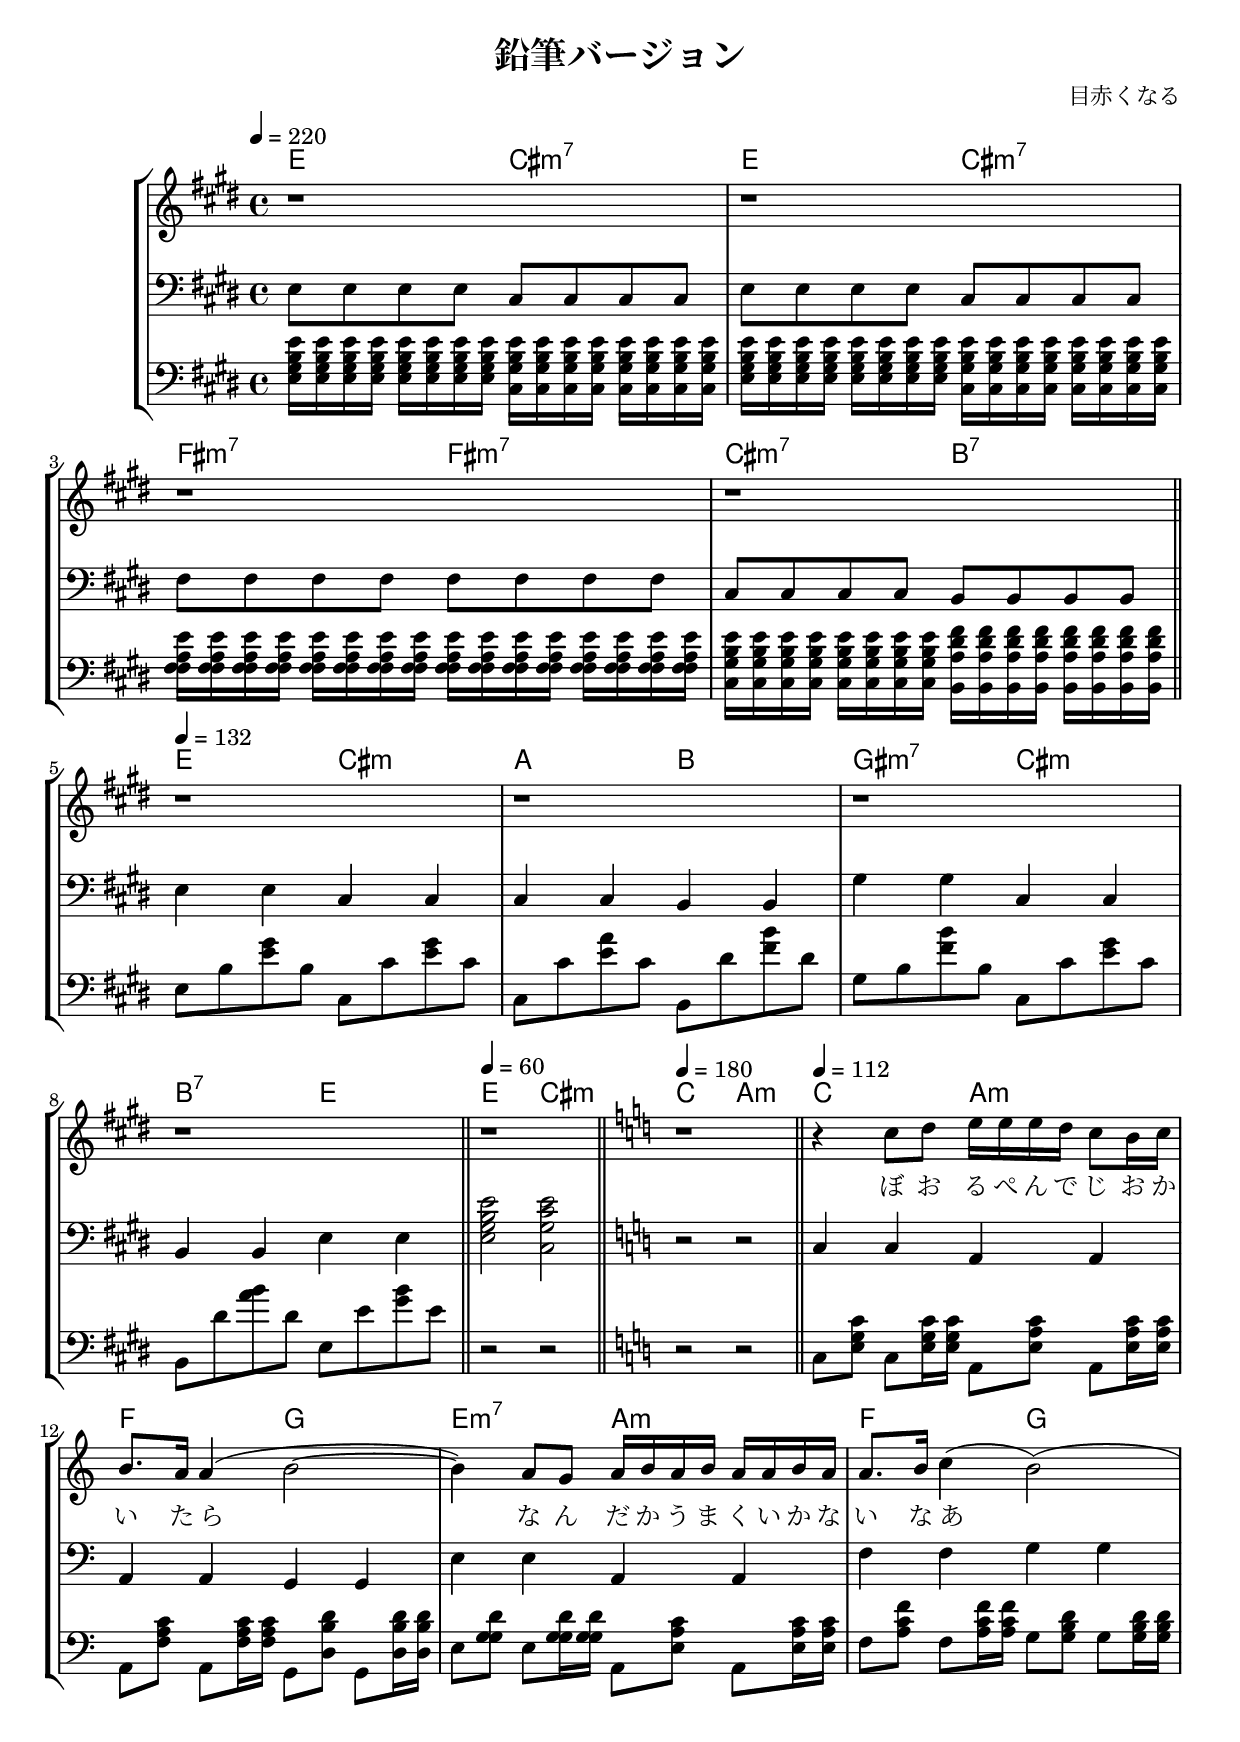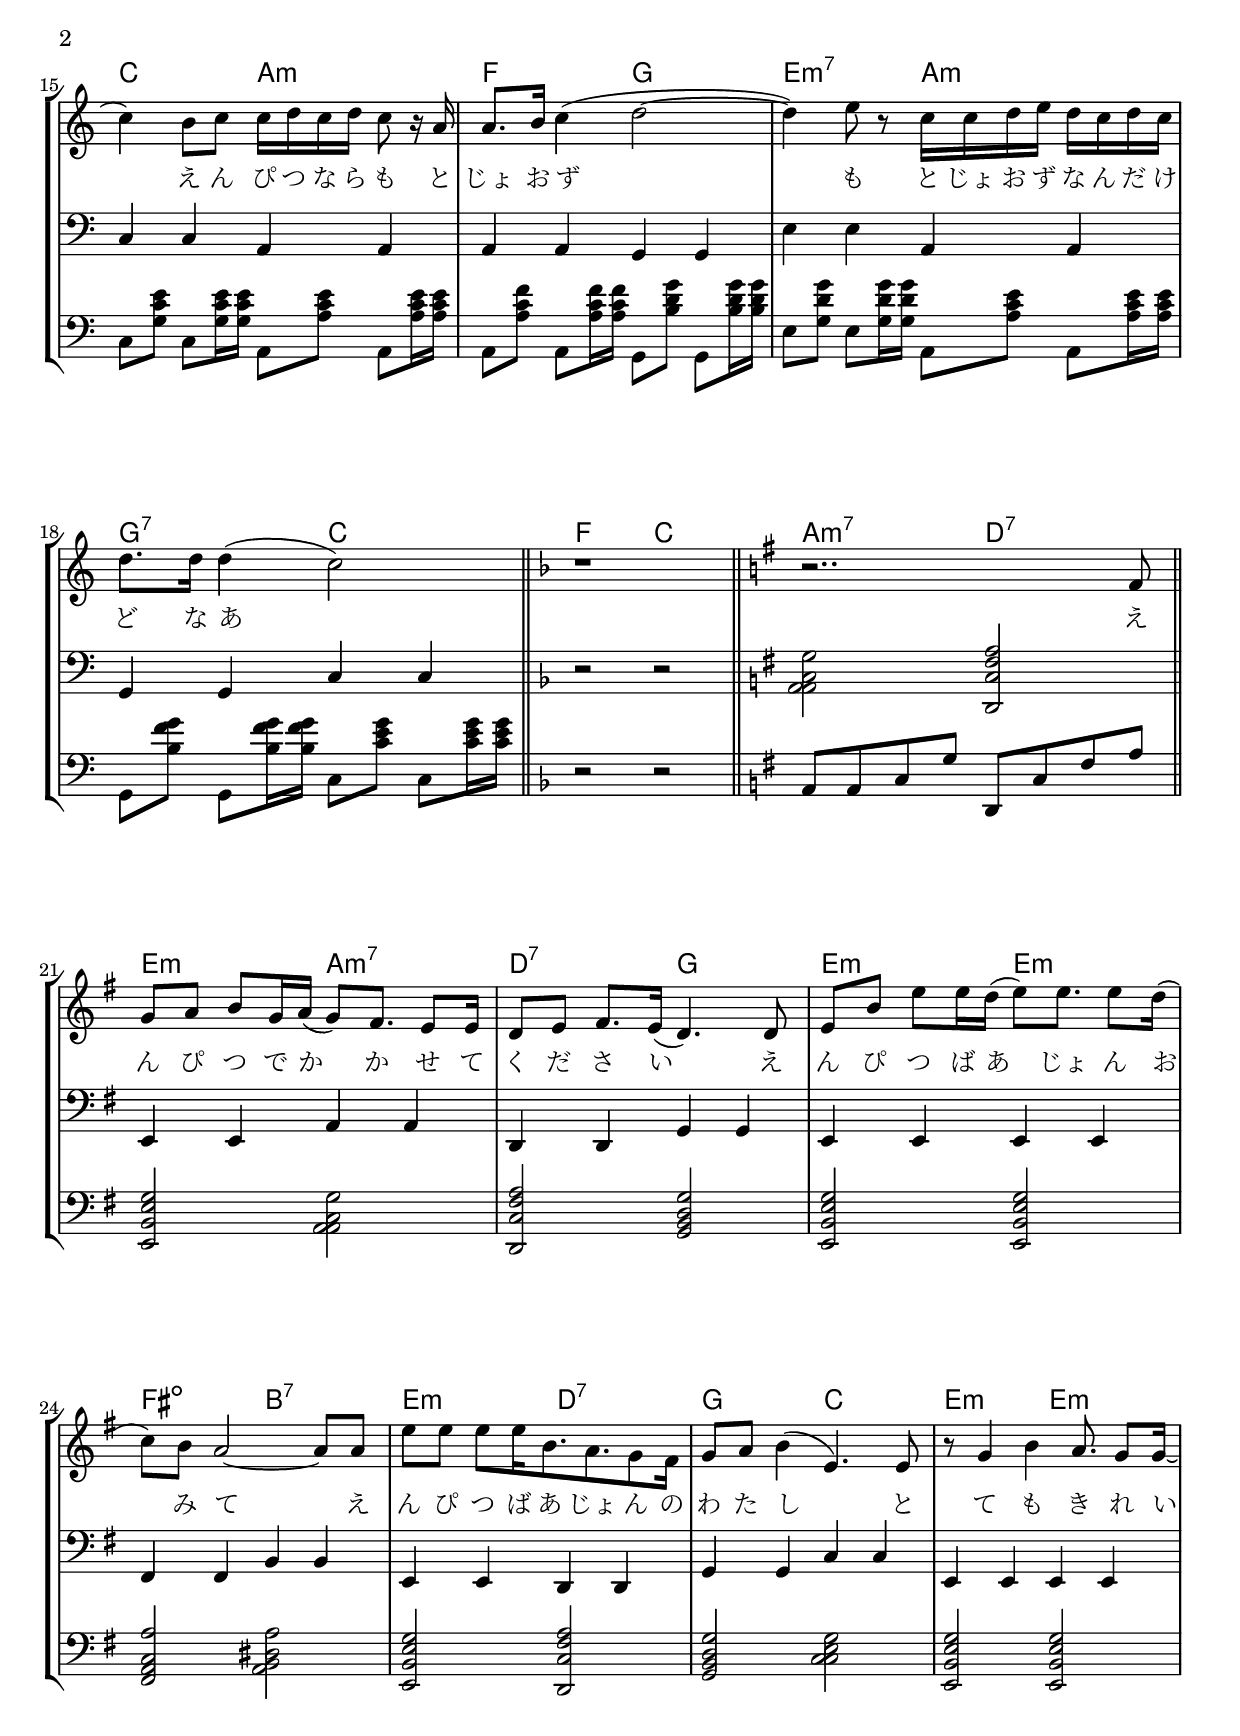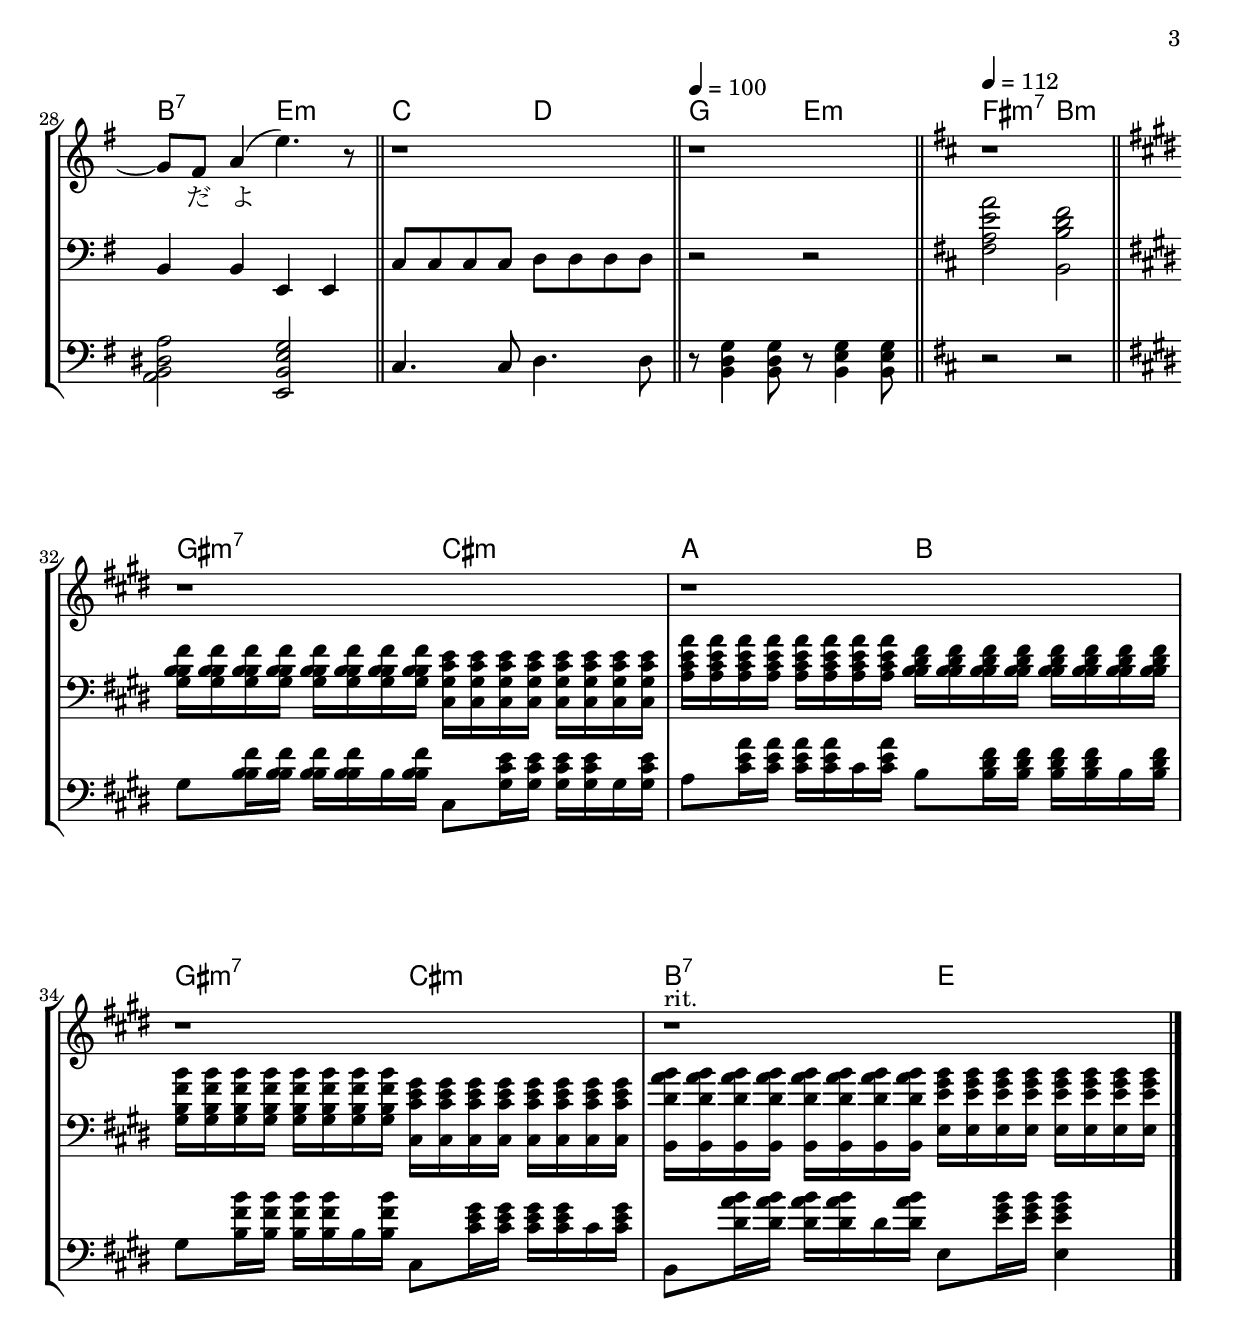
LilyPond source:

\version "2.12.1"

\header {
	title = \markup {鉛筆バージョン}
	composer = \markup \center-column {目赤くなる}
}

harmony = \chordmode {
	e2 cis:min7 e cis:min7 fis:min7 fis:min7 cis:min7 b:7 

	e cis:m a b gis:min7 cis:m b:7 e 

	e cis:m 

	c a:m 

	c a:m f g e:min7 a:m f g c a:m f g e:min7 a:m g:7 c 

	f c 

	a:min7 d:7 

	e:m a:min7 d:7 g e:m e:m fis:dim b:7 e:m d:7 g c e:m e:m b:7 e:m 

	c d 

	g e:m 

	fis:min7 b:m 

	gis:min7 cis:m a b gis:min7 cis:m b:7 e 
}

melody = {
	\key e \major
	\tempo 4 = 220
	r1 | r1 | r1 | r1   
	\tempo 4 = 132
	r1 | r1 | r1 | r1   
	\tempo 4 = 60
	r1   
	\key c \major
	\tempo 4 = 180
	r1   
	\set Staff.midiInstrument = #"fss0.35"
		\tempo 4 = 112
r4 c''8  d''8  e''16  e''16  e''16  d''16  c''8  b'16  c''16 
	b'8.  a'16  a'4  (b'2~ 
	b'4)  a'8  g'8  a'16  b'16  a'16  b'16  a'16  a'16  b'16  a'16 
	a'8.  b'16  c''4  (b'2) 
	(c''4)  b'8  c''8  c''16  d''16  c''16  d''16  c''8  r16  a'16 
	a'8.  b'16  c''4  (d''2~ 
	d''4)  e''8  r8  c''16  c''16  d''16  e''16  d''16  c''16  d''16  c''16 
	d''8.  d''16  d''4  (c''2)
	\key f \major
	r1   
	\key g \major
	r2.. 
	\set Staff.midiInstrument = #"mmi0.34"
	fis'8 
	g'8  a'8  b'8  g'16  a'16  (g'8)  fis'8.  e'8  e'16 
	d'8  e'8  fis'8.  e'16  (d'4.)  d'8 
	e'8  b'8  e''8  e''16  d''16  (e''8)  e''8.  e''8  d''16 
	(c''8)  b'8  a'2~a'8  a'8 
	e''8  e''8  e''8  e''16  b'8.  a'8.  g'8  fis'16 
	g'8  a'8  b'4  (e'4.)  e'8 
	r8  g'4  b'4  a'8.  g'8  g'16~ 
	g'8  fis'8  a'4  (e''4.)  	r8 	r1   
	\tempo 4 = 100
	r1   
	\key d \major
	\tempo 4 = 112
	r1   
	\key e \major
	r1 | r1 | r1 | r1^"rit." \bar "|."
}

words = \lyricmode {
	
	
	
	
	ぼ  お  る  ぺ  ん  で  じ  お  か  い  た  ら  な  ん  だ  か  う  ま  く  い  か  な  い  な  あ  え  ん  ぴ  つ  な  ら  も  と  じょ  お  ず  も  と  じょ  お  ず  な  ん  だ  け  ど  な  あ  
	
	
	え  ん  ぴ  つ  で  か  か  せ  て  く  だ  さ  い  え  ん  ぴ  つ  ば  あ  じょ  ん  お  み  て  え  ん  ぴ  つ  ば  あ  じょ  ん  の  わ  た  し  と  て  も  き  れ  い  だ  よ  
	
	
	
	
}

tempochange = {
	\tempo 4 = 220
	r1 | r1 | r1 | r1 \bar "||"
	\tempo 4 = 132
	r1 | r1 | r1 | r1 \bar "||"
	\tempo 4 = 60
	r1 \bar "||"
	\tempo 4 = 180
	r1 \bar "||"
	\tempo 4 = 112
	r1 | r1 | r1 | r1 | r1 | r1 | r1 | r1 \bar "||"
	\tempo 4 = 112
	r1 \bar "||"
	\tempo 4 = 112
	r1 \bar "||"
	\tempo 4 = 112
	r1 | r1 | r1 | r1 | r1 | r1 | r1 | r1 \bar "||"
	\tempo 4 = 112
	r1 \bar "||"
	\tempo 4 = 100
	r1 \bar "||"
	\tempo 4 = 112
	r1 \bar "||"
	\tempo 4 = 112
	r1 | r1 | r1 | \tempo 4 = 84 r2 \tempo 4 = 74 r2 \bar "|."
}

mainacc = {
	\clef bass
	\set Staff.midiInstrument = #"Flute"
	\key e \major
	\tempo 4 = 220
	e8 e8 e8 e8
	cis8 cis8 cis8 cis8
	e8 e8 e8 e8
	cis8 cis8 cis8 cis8
	fis8 fis8 fis8 fis8
	fis8 fis8 fis8 fis8
	cis8 cis8 cis8 cis8
	b,8 b,8 b,8 b,8
	\bar "||"

	\set Staff.midiInstrument = #"Flute"
	\tempo 4 = 132
	e4 e4
	cis4 cis4
	cis4 cis4
	b,4 b,4
	gis4 gis4
	cis4 cis4
	b,4 b,4
	e4 e4
	\bar "||"

	\set Staff.midiInstrument = #"Lead 1 (square)"
	\tempo 4 = 60
	<e gis b e'>2
	<cis gis cis' e'>2
	\bar "||"

	\set Staff.midiInstrument = #"Acoustic grand"
	\key c \major
	\tempo 4 = 180
	r2
	r2
	\bar "||"

	\set Staff.midiInstrument = #"Flute"
	\tempo 4 = 112
	c4 c4
	a,4 a,4
	a,4 a,4
	g,4 g,4
	e4 e4
	a,4 a,4
	f4 f4
	g4 g4
	c4 c4
	a,4 a,4
	a,4 a,4
	g,4 g,4
	e4 e4
	a,4 a,4
	g,4 g,4
	c4 c4
	\bar "||"

	\set Staff.midiInstrument = #"Acoustic grand"
	\key f \major
	r2
	r2
	\bar "||"

	\set Staff.midiInstrument = #"Lead 1 (square)"
	\key g \major
	<a, a, c g>2
	<d, c fis a>2
	\bar "||"

	\set Staff.midiInstrument = #"Choir Aahs"
	e,4 e,4
	a,4 a,4
	d,4 d,4
	g,4 g,4
	e,4 e,4
	e,4 e,4
	fis,4 fis,4
	b,4 b,4
	e,4 e,4
	d,4 d,4
	g,4 g,4
	c4 c4
	e,4 e,4
	e,4 e,4
	b,4 b,4
	e,4 e,4
	\bar "||"

	\set Staff.midiInstrument = #"Choir Aahs"
	c8 c8 c8 c8
	d8 d8 d8 d8
	\bar "||"

	\set Staff.midiInstrument = #"Acoustic grand"
	\tempo 4 = 100
	r2
	r2
	\bar "||"

	\set Staff.midiInstrument = #"Choir Aahs"
	\key d \major
	\tempo 4 = 112
	<fis a e' a'>2
	<b, b d' fis'>2
	\bar "||"

	\set Staff.midiInstrument = #"Choir Aahs"
	\key e \major
	 <gis b b fis'>16 <gis b b fis'>16 <gis b b fis'>16 <gis b b fis'>16 <gis b b fis'>16 <gis b b fis'>16 <gis b b fis'>16 <gis b b fis'>16
	 <cis gis cis' e'>16 <cis gis cis' e'>16 <cis gis cis' e'>16 <cis gis cis' e'>16 <cis gis cis' e'>16 <cis gis cis' e'>16 <cis gis cis' e'>16 <cis gis cis' e'>16
	 <a cis' e' a'>16 <a cis' e' a'>16 <a cis' e' a'>16 <a cis' e' a'>16 <a cis' e' a'>16 <a cis' e' a'>16 <a cis' e' a'>16 <a cis' e' a'>16
	 <b b dis' fis'>16 <b b dis' fis'>16 <b b dis' fis'>16 <b b dis' fis'>16 <b b dis' fis'>16 <b b dis' fis'>16 <b b dis' fis'>16 <b b dis' fis'>16
	 <gis b fis' b'>16 <gis b fis' b'>16 <gis b fis' b'>16 <gis b fis' b'>16 <gis b fis' b'>16 <gis b fis' b'>16 <gis b fis' b'>16 <gis b fis' b'>16
	 <cis cis' e' gis'>16 <cis cis' e' gis'>16 <cis cis' e' gis'>16 <cis cis' e' gis'>16 <cis cis' e' gis'>16 <cis cis' e' gis'>16 <cis cis' e' gis'>16 <cis cis' e' gis'>16
	 <b, dis' a' b'>16 <b, dis' a' b'>16 <b, dis' a' b'>16 <b, dis' a' b'>16 <b, dis' a' b'>16 <b, dis' a' b'>16 <b, dis' a' b'>16 <b, dis' a' b'>16
	 <e e' gis' b'>16 <e e' gis' b'>16 <e e' gis' b'>16 <e e' gis' b'>16 <e e' gis' b'>16 <e e' gis' b'>16 <e e' gis' b'>16 <e e' gis' b'>16
	\bar "|."
}

subacc = {
	\clef bass
	\set Staff.midiInstrument = #"Church organ"
	\key e \major
	\tempo 4 = 220
	<e gis b e'>16 <e gis b e'>16 <e gis b e'>16 <e gis b e'>16 <e gis b e'>16 <e gis b e'>16 <e gis b e'>16 <e gis b e'>16
	 <cis gis b e'>16 <cis gis b e'>16 <cis gis b e'>16 <cis gis b e'>16 <cis gis b e'>16 <cis gis b e'>16 <cis gis b e'>16 <cis gis b e'>16
	 <e gis b e'>16 <e gis b e'>16 <e gis b e'>16 <e gis b e'>16 <e gis b e'>16 <e gis b e'>16 <e gis b e'>16 <e gis b e'>16
	 <cis gis b e'>16 <cis gis b e'>16 <cis gis b e'>16 <cis gis b e'>16 <cis gis b e'>16 <cis gis b e'>16 <cis gis b e'>16 <cis gis b e'>16
	 <fis fis a e'>16 <fis fis a e'>16 <fis fis a e'>16 <fis fis a e'>16 <fis fis a e'>16 <fis fis a e'>16 <fis fis a e'>16 <fis fis a e'>16
	 <fis fis a e'>16 <fis fis a e'>16 <fis fis a e'>16 <fis fis a e'>16 <fis fis a e'>16 <fis fis a e'>16 <fis fis a e'>16 <fis fis a e'>16
	 <cis gis b e'>16 <cis gis b e'>16 <cis gis b e'>16 <cis gis b e'>16 <cis gis b e'>16 <cis gis b e'>16 <cis gis b e'>16 <cis gis b e'>16
	 <b, a dis' fis'>16 <b, a dis' fis'>16 <b, a dis' fis'>16 <b, a dis' fis'>16 <b, a dis' fis'>16 <b, a dis' fis'>16 <b, a dis' fis'>16 <b, a dis' fis'>16
	\bar "||"

	\set Staff.midiInstrument = #"Church organ"
	\tempo 4 = 132
	e8 b <e' gis'> b
	cis8 cis' <e' gis'> cis'
	cis8 cis' <e' a'> cis'
	b,8 dis' <fis' b'> dis'
	gis8 b <fis' b'> b
	cis8 cis' <e' gis'> cis'
	b,8 dis' <a' b'> dis'
	e8 e' <gis' b'> e'
	\bar "||"

	\set Staff.midiInstrument = #"Acoustic grand"
	\tempo 4 = 60
	r2
	r2
	\bar "||"

	\set Staff.midiInstrument = #"Acoustic grand"
	\key c \major
	\tempo 4 = 180
	r2
	r2
	\bar "||"

	\set Staff.midiInstrument = #"Church organ"
	\tempo 4 = 112
	c8 <e g c'> c <e g c'>16 <e g c'>
	a,8 <e a c'> a, <e a c'>16 <e a c'>
	a,8 <f a c'> a, <f a c'>16 <f a c'>
	g,8 <d b d'> g, <d b d'>16 <d b d'>
	e8 <g g d'> e <g g d'>16 <g g d'>
	a,8 <e a c'> a, <e a c'>16 <e a c'>
	f8 <a c' f'> f <a c' f'>16 <a c' f'>
	g8 <g b d'> g <g b d'>16 <g b d'>
	c8 <g c' e'> c <g c' e'>16 <g c' e'>
	a,8 <a c' e'> a, <a c' e'>16 <a c' e'>
	a,8 <a c' f'> a, <a c' f'>16 <a c' f'>
	g,8 <b d' g'> g, <b d' g'>16 <b d' g'>
	e8 <g d' g'> e <g d' g'>16 <g d' g'>
	a,8 <a c' e'> a, <a c' e'>16 <a c' e'>
	g,8 <b f' g'> g, <b f' g'>16 <b f' g'>
	c8 <c' e' g'> c <c' e' g'>16 <c' e' g'>
	\bar "||"

	\set Staff.midiInstrument = #"Acoustic grand"
	\key f \major
	r2
	r2
	\bar "||"

	\set Staff.midiInstrument = #"Church organ"
	\key g \major
	a,8 a,8 c8 g8
	d,8 c8 fis8 a8
	\bar "||"

	\set Staff.midiInstrument = #"Voice Oohs"
	<e, b, e g>2
	<a, a, c g>2
	<d, c fis a>2
	<g, b, d g>2
	<e, b, e g>2
	<e, b, e g>2
	<fis, a, c a>2
	<b, a, dis a>2
	<e, b, e g>2
	<d, c fis a>2
	<g, b, d g>2
	<c c e g>2
	<e, b, e g>2
	<e, b, e g>2
	<b, a, dis a>2
	<e, b, e g>2
	\bar "||"

	\set Staff.midiInstrument = #"Voice Oohs"
	c4.c8
	d4.d8
	\bar "||"

	\set Staff.midiInstrument = #"Voice Oohs"
	\tempo 4 = 100
	r8 <b, d g>4 <b, d g>8
	r8 <b, e g>4 <b, e g>8
	\bar "||"

	\set Staff.midiInstrument = #"Acoustic grand"
	\key d \major
	\tempo 4 = 112
	r2
	r2
	\bar "||"

	\set Staff.midiInstrument = #"Voice Oohs"
	\key e \major
	gis8 <b b fis'>16 <b b fis'>16   <b b fis'>16 <b b fis'>16   b16 <b b fis'>16
	cis8 <gis cis' e'>16 <gis cis' e'>16   <gis cis' e'>16 <gis cis' e'>16   gis16 <gis cis' e'>16
	a8 <cis' e' a'>16 <cis' e' a'>16   <cis' e' a'>16 <cis' e' a'>16   cis'16 <cis' e' a'>16
	b8 <b dis' fis'>16 <b dis' fis'>16   <b dis' fis'>16 <b dis' fis'>16   b16 <b dis' fis'>16
	gis8 <b fis' b'>16 <b fis' b'>16   <b fis' b'>16 <b fis' b'>16   b16 <b fis' b'>16
	cis8 <cis' e' gis'>16 <cis' e' gis'>16   <cis' e' gis'>16 <cis' e' gis'>16   cis'16 <cis' e' gis'>16
	b,8 <dis' a' b'>16 <dis' a' b'>16   <dis' a' b'>16 <dis' a' b'>16   dis'16 <dis' a' b'>16
	e8 <e' gis' b'>16 <e' gis' b'>16 <e e' gis' b'>4
	\bar "|."
}

percA = {
	\drummode {
	r1 |r1 |r1 |r1 \bar "||"
	r1  |r1  |r1  |r2 r8 hho4 hho8  \bar "||"
	\times 16/32{ hh2 hh8. hh1 r4 r16 } \bar "||"
	r1 \bar "||"
	hh8 hh8 hh8 hh8 hh8 hh8 hh8 hh8  |hh8 hh8 hh8 hh8 hh4 hh8 hh8  |hh8 hh8 hh8 hh8 hh8 hh8 hh8 hh8  |hh8 hh8 hh8 hh2 r8  |hh8 hh8 hh8 hh8 hh8 hh8 hh8 hh8  |hh8 hh8 hh8 hh8 hh4 hh8 hh8  |hh8 hh8 hh8 hh8 hh8 hh8 hh8 hh8  |r8 hh2. r8  \bar "||"
	bd2 r8 bd4 bd8  \bar "||"
	\times 16/32{ hh2 hh8. hh1 r4 r16 } \bar "||"
	hh8 hh8 hh8 hh8 hh8 hh8 hh8 hh8  |hh8 hh8 hh8 hh8 hh4 hh8 hh8  |hh8 hh8 hh8 hh8 hh8 hh8 hh8 hh8  |hh8 hh8 hh8 hh2 r8  |hh8 hh8 hh8 hh8 hh8 hh8 hh8 hh8  |hh8 hh8 hh8 hh8 hh4 hh8 hh8  |hh8 hh8 hh8 hh8 hh8 hh8 hh8 hh8  |r8 hh2. r8  \bar "||"
	\times 16/32{ hh2 hh8. hh1 r4 r16 } \bar "||"
	r1 \bar "||"
	\times 16/12{ cymr8. cymr8 cymr4. r16 } \bar "||"
	hh8 hh8 hh8 hh8 hh8 hh8 hh8 hh8  |hh8 hh8 hh8 hh8 hh4 hh8 hh8  |hh8 hh8 hh8 hh8 hh8 hh8 hh8 hh8  |r8 hh2. r8  \bar "|."
	}
}

percB = {
	\drummode {
	r1 |r1 |r1 |r1 \bar "||"
	r4. hhp2 hhp8  |r4. hhp2 hhp8  |r4. hhp2 hhp8  |hhp4 hhp4 hhp4 hhp4  \bar "||"
	\times 16/32{ r8 hhp4 hhp4 hhp8 hhp1 r4 } \bar "||"
	r1 \bar "||"
	r4 sn8. sn8 sn8. sn8. sn16  |r4 sn8. sn8 sn8. sn4  |r4 sn8. sn8 sn8. sn8. sn16  |r8 sn8 sn4 sn8 sn16 sn8 sn8 sn16  |r4 sn8. sn8 sn8. sn8. sn16  |r4 sn8. sn8 sn8. sn4  |r4 sn8. sn8 sn8. sn8. sn16  |r4 sn2 sn4  \bar "||"
	r4. ss4. ss4  \bar "||"
	\times 16/32{ r8 hhp4 hhp4 hhp8 hhp1 r4 } \bar "||"
	r4 sn8. sn8 sn8. sn8. sn16  |r4 sn8. sn8 sn8. sn4  |r4 sn8. sn8 sn8. sn8. sn16  |r8 sn8 sn4 sn8 sn16 sn8 sn8 sn16  |r4 sn8. sn8 sn8. sn8. sn16  |r4 sn8. sn8 sn8. sn4  |r4 sn8. sn8 sn8. sn8. sn16  |r4 sn2 sn4  \bar "||"
	\times 16/32{ r8 hhp4 hhp4 hhp8 hhp1 r4 } \bar "||"
	r1 \bar "||"
	\times 16/12{ r2 r8 hhp8 } \bar "||"
	r4 sn8. sn8 sn8. sn8. sn16  |r4 sn8. sn8 sn8. sn4  |r4 sn8. sn8 sn8. sn8. sn16  |r4 sn2 sn4  \bar "|."
	}
}

percC = {
	\drummode {
	r1 |r1 |r1 |r1 \bar "||"
	hh4 hh4 hh4 hh4  |hh4 hh4 hh4 hh4  |hh4 hh4 hh4 hh4  |r4. hh2 r8  \bar "||"
	r1  \bar "||"
	r1 \bar "||"
	bd8 bd4 bd2 bd8  |bd8 bd2 bd4.  |bd8 bd4 bd2 bd8  |bd4 r16 bd8. bd2  |bd8 bd4 bd2 bd8  |bd8 bd2 bd4.  |bd8 bd4 bd2 bd8  |bd8 bd4. bd4. bd8  \bar "||"
	cymr8 cymr8 cymr8 cymr8 cymr8 cymr8 cymr8 cymr8  \bar "||"
	r1  \bar "||"
	bd8 bd4 bd2 bd8  |bd8 bd2 bd4.  |bd8 bd4 bd2 bd8  |bd4 r16 bd8. bd2  |bd8 bd4 bd2 bd8  |bd8 bd2 bd4.  |bd8 bd4 bd2 bd8  |bd8 bd4. bd4. bd8  \bar "||"
	r1  \bar "||"
	r1 \bar "||"
	\times 16/12{ bd4 r16 bd16 bd4. } \bar "||"
	bd8 bd4 bd2 bd8  |bd8 bd2 bd4.  |bd8 bd4 bd2 bd8  |bd8 bd4. bd4. bd8  \bar "|."
	}
}

percD = {
	\drummode {
	r1 |r1 |r1 |r1 \bar "||"
	bd2. r8 bd8  |bd8. bd8. bd2 bd8  |bd2. r8 bd8  |bd8. bd4. r16 bd4 bd8  \bar "||"
	\times 16/32{ bd4. bd4. bd8 bd2 r8 bd2 } \bar "||"
	r1 \bar "||"
	r1  |r2 r8 hho4.  |r1  |r4. r16 hho2 r16  |r1  |r2 r8 hho4.  |r1  |r4. r16 hho2 r16  \bar "||"
	r1 \bar "||"
	\times 16/32{ bd4. bd4. bd8 bd2 r8 bd2 } \bar "||"
	r1  |r2 r8 hho4.  |r1  |r4. r16 hho2 r16  |r1  |r2 r8 hho4.  |r1  |r4. r16 hho2 r16  \bar "||"
	\times 16/32{ bd4. bd4. bd8 bd2 r8 bd2 } \bar "||"
	r1 \bar "||"
	\times 16/12{ r2. } \bar "||"
	r1  |r2 r8 hho4.  |r1  |r4. r16 hho2 r16  \bar "|."
	}
}

percE = {
	\drummode {
	r1 |r1 |r1 |r1 \bar "||"
	r1 | r1 | r1 | r1 \bar "||"
	r2 ss2  \bar "||"
	r1 \bar "||"
	r1 |r1 |r1 |r1 |r1 |r1 |r1 |cymc1  \bar "||"
	r1 \bar "||"
	r2 ss2  \bar "||"
	r1 |r1 |r1 |r1 |r1 |r1 |r1 |cymc1  \bar "||"
	r2 ss2  \bar "||"
	r1 \bar "||"
	\times 16/12{ r4. sn8 sn4 } \bar "||"
	r1 |r1 |r1 |cymc1  \bar "|."
	}
}

percF = {
	\drummode {
	r1 | r1 | r1 | r1 \bar "||"
	r1 | r1 | r1 | r1 \bar "||"
	\times 16/32{ r1 sn4 sn8 sn2 r8 } \bar "||"
	r1 \bar "||"
	r1 |r1 |r1 |r1 |r1 |r1 |r1 |r4 r16 tommh16 tommh4. tommh4  \bar "||"
	r1 \bar "||"
	\times 16/32{ r1 sn4 sn8 sn2 r8 } \bar "||"
	r1 |r1 |r1 |r1 |r1 |r1 |r1 |r4 r16 tommh16 tommh4. tommh4  \bar "||"
	\times 16/32{ r1 sn4 sn8 sn2 r8 } \bar "||"
	r1 \bar "||"
	\times 16/12{ r2 r16 tommh16 tommh8 } \bar "||"
	r1 |r1 |r1 |r4 r16 tommh16 tommh4. tommh4  \bar "|."
	}
}

percG = {
	\drummode {
	r1 | r1 | r1 | r1 \bar "||"
	r1 | r1 | r1 | r1 \bar "||"
	r1 \bar "||"
	r1 \bar "||"
	r1 |r1 |r1 |r1 |r1 |r1 |r1 |r4. r16 tomml4. tomml8.  \bar "||"
	r1 \bar "||"
	r1 \bar "||"
	r1 |r1 |r1 |r1 |r1 |r1 |r1 |r4. r16 tomml4. tomml8.  \bar "||"
	r1 \bar "||"
	r1 \bar "||"
	\times 16/12{ r2 r8. toml16 } \bar "||"
	r1 |r1 |r1 |r4. r16 tomml4. tomml8.  \bar "|."
	}
}

percH = {
	\drummode {
	r1 | r1 | r1 | r1 \bar "||"
	r1 | r1 | r1 | r1 \bar "||"
	\times 16/32{ r1 r2 r8 tommh4. } \bar "||"
	r1 \bar "||"
	r1 |r1 |r1 |r1 |r1 |r1 |r1 |r2 r16 toml8 toml4 r16  \bar "||"
	r1 \bar "||"
	\times 16/32{ r1 r2 r8 tommh4. } \bar "||"
	r1 |r1 |r1 |r1 |r1 |r1 |r1 |r2 r16 toml8 toml4 r16  \bar "||"
	\times 16/32{ r1 r2 r8 tommh4. } \bar "||"
	r1 \bar "||"
	r1 \bar "||"
	r1 |r1 |r1 |r2 r16 toml8 toml4 r16  \bar "|."
	}
}

percI = {
	\drummode {
	r1 | r1 | r1 | r1 \bar "||"
	r1 | r1 | r1 | r1 \bar "||"
	\times 16/32{ r1 r2. tomfh4 } \bar "||"
	r1 \bar "||"
	r1 |r1 |r1 |r1 |r1 |r1 |r1 |r2 r8 tomfh4 tomfh8  \bar "||"
	r1 \bar "||"
	\times 16/32{ r1 r2. tomfh4 } \bar "||"
	r1 |r1 |r1 |r1 |r1 |r1 |r1 |r2 r8 tomfh4 tomfh8  \bar "||"
	\times 16/32{ r1 r2. tomfh4 } \bar "||"
	r1 \bar "||"
	r1 \bar "||"
	r1 |r1 |r1 |r2 r8 tomfh4 tomfh8  \bar "|."
	}
}

\score {
	<<
		\new StaffGroup <<
			\new ChordNames {\harmony}
			\new Voice = "melody" {\melody}
			\new Lyrics \lyricsto "melody" \words
			\new Staff = "mainacc" {\mainacc}
			\new Staff = "subacc" {\subacc}
		>>
	>>
	\layout { }
}
